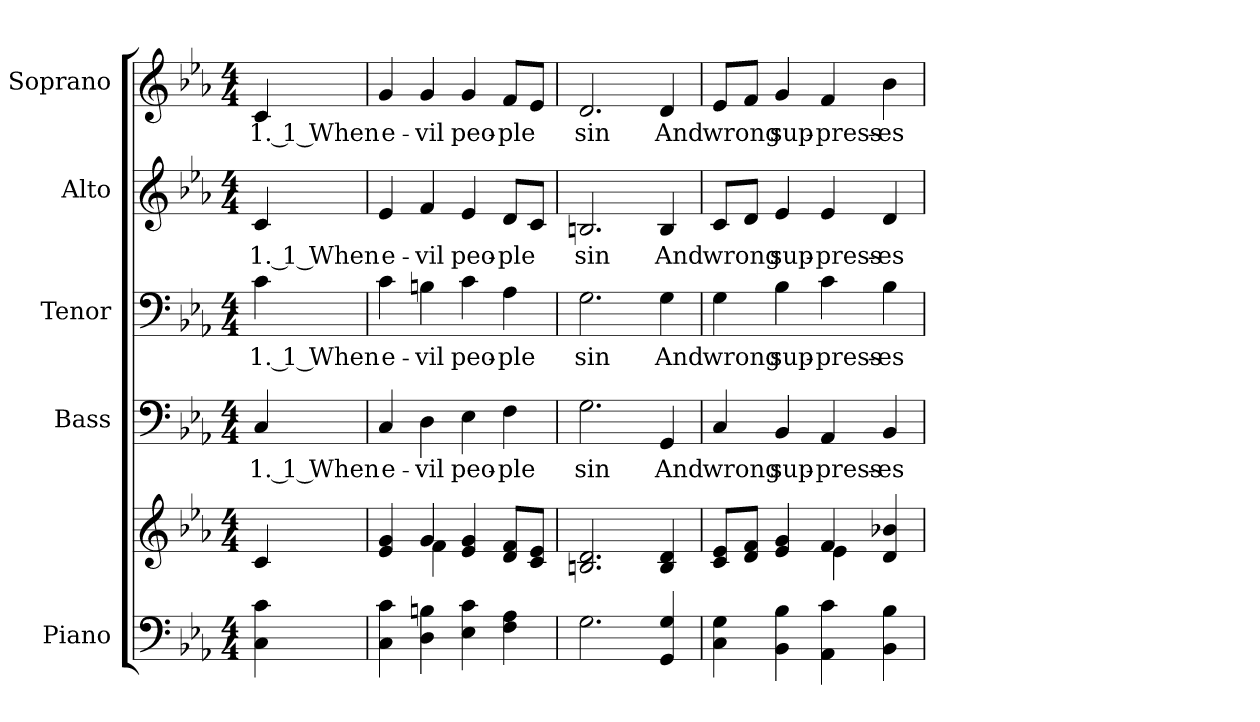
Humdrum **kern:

**kern	**kern	**kern	**text	**kern	**text	**kern	**text	**kern	**text
*part5	*part5	*part4	*part4	*part3	*part3	*part2	*part2	*part1	*part1
*staff6	*staff5	*staff4	*staff4	*staff3	*staff3	*staff2	*staff2	*staff1	*staff1
*I"Piano	*	*I"Bass	*	*I"Tenor	*	*I"Alto	*	*I"Soprano	*
*I'Pno.	*	*I'B.	*	*I'T.	*	*I'A.	*	*I'S.	*
!!LO:PB:g=z
*clefF4	*clefG2	*clefF4	*	*clefF4	*	*clefG2	*	*clefG2	*
*k[b-e-a-]	*k[b-e-a-]	*k[b-e-a-]	*	*k[b-e-a-]	*	*k[b-e-a-]	*	*k[b-e-a-]	*
*E-:	*E-:	*E-:	*	*E-:	*	*E-:	*	*E-:	*
*M4/4	*M4/4	*M4/4	*	*M4/4	*	*M4/4	*	*M4/4	*
*MM130	*MM130	*MM130	*	*MM130	*	*MM130	*	*MM130	*
=1	=1	=1	=1	=1	=1	=1	=1	=1	=1
!	!	!	!LO:LY:b:color=#000000	!	!	!	!	!	!
!	!	!	!	!	!LO:LY:b:color=#000000	!	!	!	!
!	!	!	!	!	!	!	!LO:LY:b:color=#000000	!	!
!	!	!	!	!	!	!	!	!	!LO:LY:b:color=#000000
4Ci\ 4ci	4ci/	4Ci/	1. 1 When	4ci\	1. 1 When	4ci/	1. 1 When	4ci/	1. 1 When
=2	=2	=2	=2	=2	=2	=2	=2	=2	=2
*	*^	*	*	*	*	*	*	*	*
!	!	!	!	!LO:LY:b:color=#000000	!	!	!	!	!	!
!	!	!	!	!	!	!LO:LY:b:color=#000000	!	!	!	!
!	!	!	!	!	!	!	!	!LO:LY:b:color=#000000	!	!
!	!	!	!	!	!	!	!	!	!	!LO:LY:b:color=#000000
4Ci\ 4ci	4e-i/ 4gi	4ryy	4Ci/	e-	4ci\	e-	4e-i/	e-	4gi/	e-
!	!	!	!	!LO:LY:b:color=#000000	!	!	!	!	!	!
!	!	!	!	!	!	!LO:LY:b:color=#000000	!	!	!	!
!	!	!	!	!	!	!	!	!LO:LY:b:color=#000000	!	!
!	!	!	!	!	!	!	!	!	!	!LO:LY:b:color=#000000
4Di\ 4Bni	4gi/	4fi\	4Di\	-vil	4Bni\	-vil	4fi/	-vil	4gi/	-vil
!	!	!	!	!LO:LY:b:color=#000000	!	!	!	!	!	!
!	!	!	!	!	!	!LO:LY:b:color=#000000	!	!	!	!
!	!	!	!	!	!	!	!	!LO:LY:b:color=#000000	!	!
!	!	!	!	!	!	!	!	!	!	!LO:LY:b:color=#000000
4E-i\ 4ci	4e-i/ 4gi	2ryy	4E-i\	peo-	4ci\	peo-	4e-i/	peo-	4gi/	peo-
!	!	!	!	!LO:LY:b:color=#000000	!	!	!	!	!	!
!	!	!	!	!	!	!LO:LY:b:color=#000000	!	!	!	!
!	!	!	!	!	!	!	!	!LO:LY:b:color=#000000	!	!
!	!	!	!	!	!	!	!	!	!	!LO:LY:b:color=#000000
4Fi\ 4A-i	8di/ 8fiL	.	4Fi\	-ple	4A-i\	-ple	8di/L	-ple	8fi/L	-ple
.	8ci/ 8e-iJ	.	.	.	.	.	8ci/J	.	8e-i/J	.
*	*v	*v	*	*	*	*	*	*	*	*
=3	=3	=3	=3	=3	=3	=3	=3	=3	=3
!	!	!	!LO:LY:b:color=#000000	!	!	!	!	!	!
!	!	!	!	!	!LO:LY:b:color=#000000	!	!	!	!
!	!	!	!	!	!	!	!LO:LY:b:color=#000000	!	!
!	!	!	!	!	!	!	!	!	!LO:LY:b:color=#000000
2.Gi\	2.Bni/ 2.di	2.Gi\	sin	2.Gi\	sin	2.Bni/	sin	2.di/	sin
!	!	!	!LO:LY:b:color=#000000	!	!	!	!	!	!
!	!	!	!	!	!LO:LY:b:color=#000000	!	!	!	!
!	!	!	!	!	!	!	!LO:LY:b:color=#000000	!	!
!	!	!	!	!	!	!	!	!	!LO:LY:b:color=#000000
4GGi/ 4Gi	4Bi/ 4di	4GGi/	And	4Gi\	And	4Bi/	And	4di/	And
=4	=4	=4	=4	=4	=4	=4	=4	=4	=4
*	*^	*	*	*	*	*	*	*	*
!	!	!	!	!LO:LY:b:color=#000000	!	!	!	!	!	!
!	!	!	!	!	!	!LO:LY:b:color=#000000	!	!	!	!
!	!	!	!	!	!	!	!	!LO:LY:b:color=#000000	!	!
!	!	!	!	!	!	!	!	!	!	!LO:LY:b:color=#000000
4Ci\ 4Gi	8ci/ 8e-iL	2ryy	4Ci/	wrong	4Gi\	wrong	8ci/L	wrong	8e-i/L	wrong
.	8di/ 8fiJ	.	.	.	.	.	8di/J	.	8fi/J	.
!	!	!	!	!LO:LY:b:color=#000000	!	!	!	!	!	!
!	!	!	!	!	!	!LO:LY:b:color=#000000	!	!	!	!
!	!	!	!	!	!	!	!	!LO:LY:b:color=#000000	!	!
!	!	!	!	!	!	!	!	!	!	!LO:LY:b:color=#000000
4BB-i\ 4B-i	4e-i/ 4gi	.	4BB-i/	sup-	4B-i\	sup-	4e-i/	sup-	4gi/	sup-
!	!	!	!	!LO:LY:b:color=#000000	!	!	!	!	!	!
!	!	!	!	!	!	!LO:LY:b:color=#000000	!	!	!	!
!	!	!	!	!	!	!	!	!LO:LY:b:color=#000000	!	!
!	!	!	!	!	!	!	!	!	!	!LO:LY:b:color=#000000
4AA-i\ 4ci	4fi/	4e-i\	4AA-i/	-press-	4ci\	-press-	4e-i/	-press-	4fi/	-press-
!	!	!	!	!LO:LY:b:color=#000000	!	!	!	!	!	!
!	!	!	!	!	!	!LO:LY:b:color=#000000	!	!	!	!
!	!	!	!	!	!	!	!	!LO:LY:b:color=#000000	!	!
!	!	!	!	!	!	!	!	!	!	!LO:LY:b:color=#000000
4BB-i\ 4B-i	4di/ 4b-Xi	4ryy	4BB-i/	-es	4B-i\	-es	4di/	-es	4b-i\	-es
*	*v	*v	*	*	*	*	*	*	*	*
=	=	=	=	=	=	=	=	=	=
*-	*-	*-	*-	*-	*-	*-	*-	*-	*-
